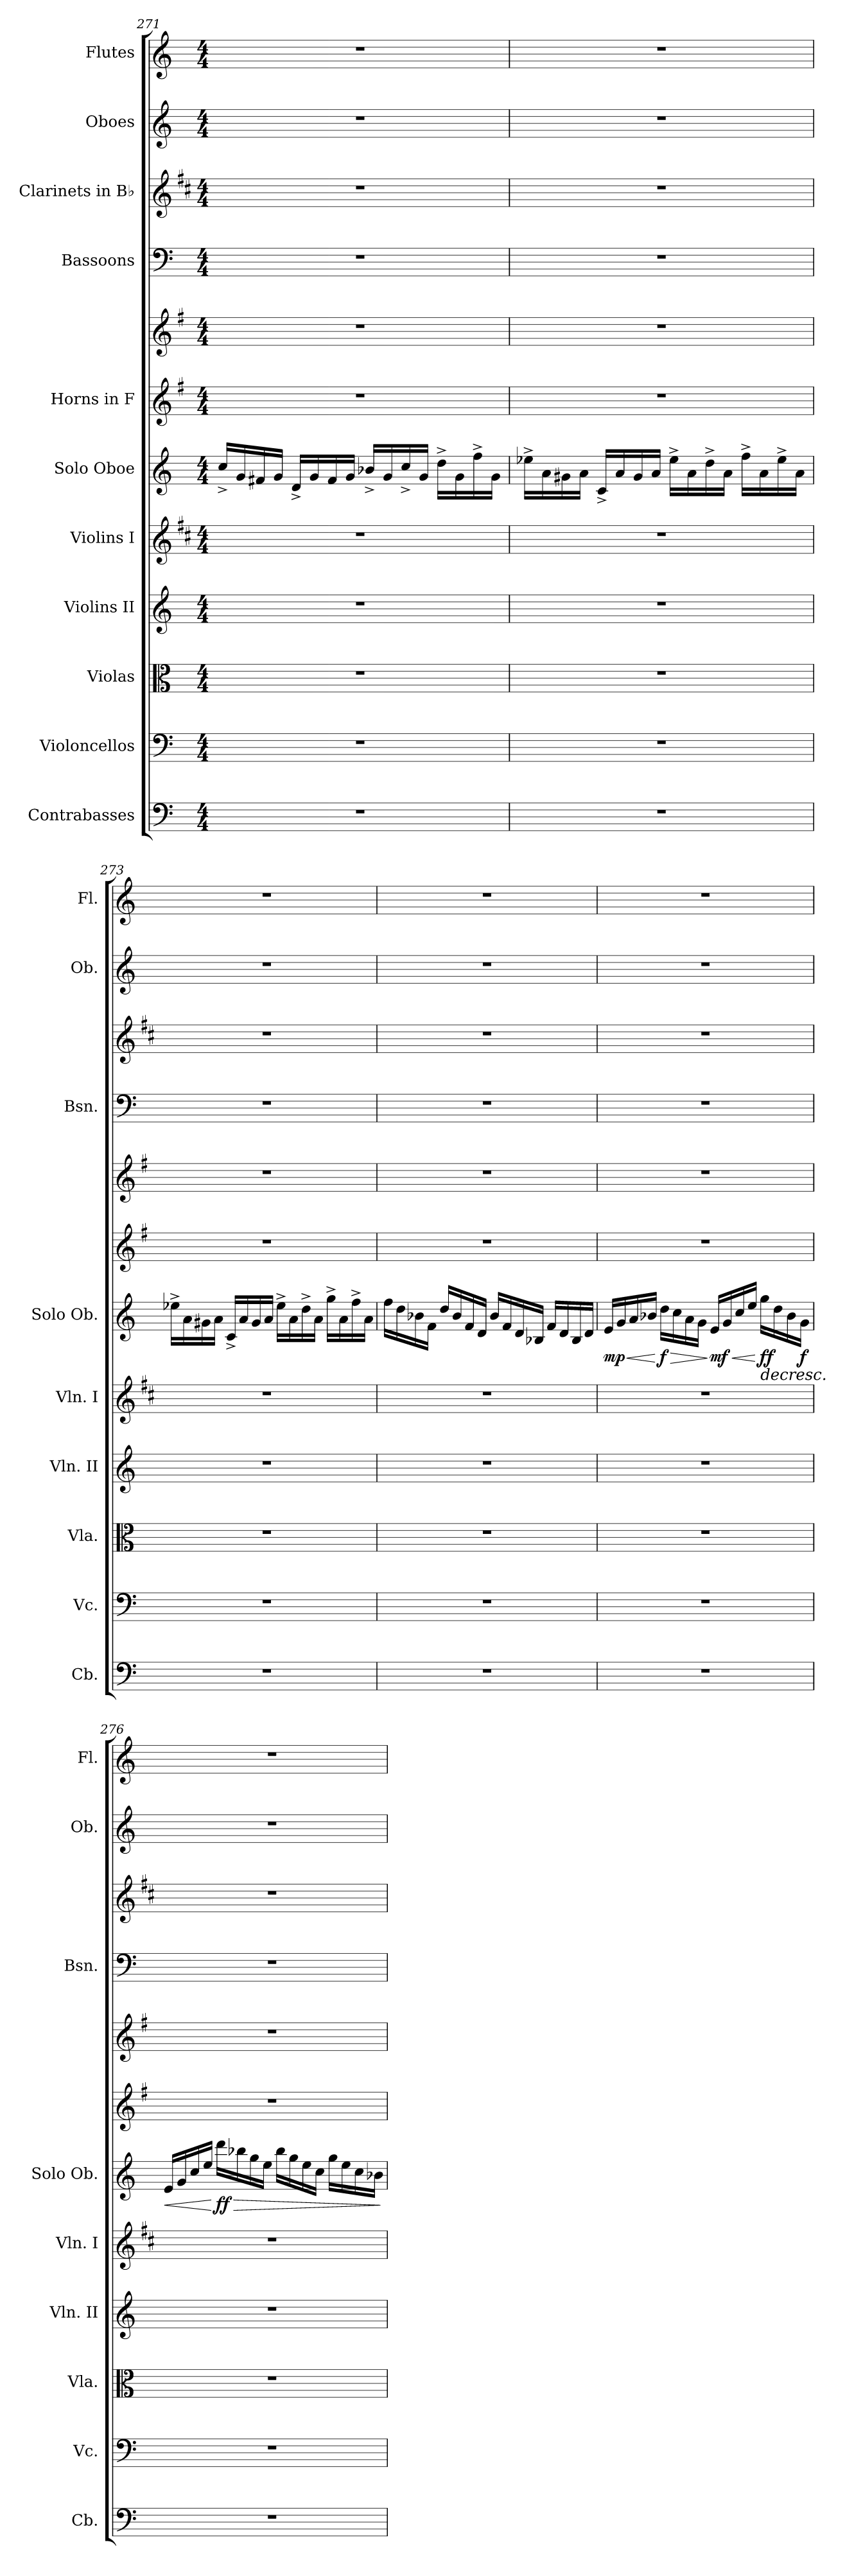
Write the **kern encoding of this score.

**kern	**kern	**kern	**kern	**kern	**kern	**dynam	**kern	**kern	**kern	**kern	**kern	**kern
*part11	*part10	*part9	*part8	*part7	*part6	*part6	*part5	*part5	*part4	*part3	*part2	*part1
*staff12	*staff11	*staff10	*staff9	*staff8	*staff7	*staff7	*staff6	*staff5	*staff4	*staff3	*staff2	*staff1
*I"Contrabasses	*I"Violoncellos	*I"Violas	*I"Violins II	*I"Violins I	*I"Solo Oboe	*	*I"Horns in F	*	*I"Bassoons	*I"Clarinets in B♭	*I"Oboes	*I"Flutes
*I'Cb.	*I'Vc.	*I'Vla.	*I'Vln. II	*I'Vln. I	*I'Solo Ob.	*	*	*	*I'Bsn.	*	*I'Ob.	*I'Fl.
*clefF4	*clefF4	*clefC3	*clefG2	*clefG2	*clefG2	*	*clefG2	*clefG2	*clefF4	*clefG2	*clefG2	*clefG2
*ITrd7c12	*	*	*	*ITrd1c2	*	*	*ITrd4c7	*ITrd4c7	*	*ITrd1c2	*	*
*k[]	*k[]	*k[]	*k[]	*k[]	*k[]	*	*k[]	*k[]	*k[]	*k[]	*k[]	*k[]
*M4/4	*M4/4	*M4/4	*M4/4	*M4/4	*M4/4	*	*M4/4	*M4/4	*M4/4	*M4/4	*M4/4	*M4/4
=271	=271	=271	=271	=271	=271	=271	=271	=271	=271	=271	=271	=271
1r	1r	1r	1r	1r	16cc^/LL	.	1r	1r	1r	1r	1r	1r
.	.	.	.	.	16g/	.	.	.	.	.	.	.
.	.	.	.	.	16f#X/	.	.	.	.	.	.	.
.	.	.	.	.	16g/JJ	.	.	.	.	.	.	.
.	.	.	.	.	16d^/LL	.	.	.	.	.	.	.
.	.	.	.	.	16g/	.	.	.	.	.	.	.
.	.	.	.	.	16f#/	.	.	.	.	.	.	.
.	.	.	.	.	16g/JJ	.	.	.	.	.	.	.
.	.	.	.	.	16b-X^/LL	.	.	.	.	.	.	.
.	.	.	.	.	16g/	.	.	.	.	.	.	.
.	.	.	.	.	16cc^/	.	.	.	.	.	.	.
.	.	.	.	.	16g/JJ	.	.	.	.	.	.	.
.	.	.	.	.	16dd^\LL	.	.	.	.	.	.	.
.	.	.	.	.	16g\	.	.	.	.	.	.	.
.	.	.	.	.	16ff^\	.	.	.	.	.	.	.
.	.	.	.	.	16g\JJ	.	.	.	.	.	.	.
!!LO:LB:g=z
=272	=272	=272	=272	=272	=272	=272	=272	=272	=272	=272	=272	=272
1r	1r	1r	1r	1r	16ee-X^\LL	.	1r	1r	1r	1r	1r	1r
.	.	.	.	.	16a\	.	.	.	.	.	.	.
.	.	.	.	.	16g#X\	.	.	.	.	.	.	.
.	.	.	.	.	16a\JJ	.	.	.	.	.	.	.
.	.	.	.	.	16c^/LL	.	.	.	.	.	.	.
.	.	.	.	.	16a/	.	.	.	.	.	.	.
.	.	.	.	.	16g#/	.	.	.	.	.	.	.
.	.	.	.	.	16a/JJ	.	.	.	.	.	.	.
.	.	.	.	.	16ee-^\LL	.	.	.	.	.	.	.
.	.	.	.	.	16a\	.	.	.	.	.	.	.
.	.	.	.	.	16dd^\	.	.	.	.	.	.	.
.	.	.	.	.	16a\JJ	.	.	.	.	.	.	.
.	.	.	.	.	16ff^\LL	.	.	.	.	.	.	.
.	.	.	.	.	16a\	.	.	.	.	.	.	.
.	.	.	.	.	16ee-^\	.	.	.	.	.	.	.
.	.	.	.	.	16a\JJ	.	.	.	.	.	.	.
=273	=273	=273	=273	=273	=273	=273	=273	=273	=273	=273	=273	=273
1r	1r	1r	1r	1r	16ee-X^\LL	.	1r	1r	1r	1r	1r	1r
.	.	.	.	.	16a\	.	.	.	.	.	.	.
.	.	.	.	.	16g#X\	.	.	.	.	.	.	.
.	.	.	.	.	16a\JJ	.	.	.	.	.	.	.
.	.	.	.	.	16c^/LL	.	.	.	.	.	.	.
.	.	.	.	.	16a/	.	.	.	.	.	.	.
.	.	.	.	.	16g#/	.	.	.	.	.	.	.
.	.	.	.	.	16a/JJ	.	.	.	.	.	.	.
.	.	.	.	.	16ee-^\LL	.	.	.	.	.	.	.
.	.	.	.	.	16a\	.	.	.	.	.	.	.
.	.	.	.	.	16dd^\	.	.	.	.	.	.	.
.	.	.	.	.	16a\JJ	.	.	.	.	.	.	.
.	.	.	.	.	16gg^\LL	.	.	.	.	.	.	.
.	.	.	.	.	16a\	.	.	.	.	.	.	.
.	.	.	.	.	16ff^\	.	.	.	.	.	.	.
.	.	.	.	.	16a\JJ	.	.	.	.	.	.	.
!!LO:LB:g=z
=274	=274	=274	=274	=274	=274	=274	=274	=274	=274	=274	=274	=274
1r	1r	1r	1r	1r	16ff\LL	.	1r	1r	1r	1r	1r	1r
.	.	.	.	.	16dd\	.	.	.	.	.	.	.
.	.	.	.	.	16b-X\	.	.	.	.	.	.	.
.	.	.	.	.	16f\JJ	.	.	.	.	.	.	.
.	.	.	.	.	16dd/LL	.	.	.	.	.	.	.
.	.	.	.	.	16b-/	.	.	.	.	.	.	.
.	.	.	.	.	16f/	.	.	.	.	.	.	.
.	.	.	.	.	16d/JJ	.	.	.	.	.	.	.
.	.	.	.	.	16b-/LL	.	.	.	.	.	.	.
.	.	.	.	.	16f/	.	.	.	.	.	.	.
.	.	.	.	.	16d/	.	.	.	.	.	.	.
.	.	.	.	.	16B-X/JJ	.	.	.	.	.	.	.
.	.	.	.	.	16f/LL	.	.	.	.	.	.	.
.	.	.	.	.	16d/	.	.	.	.	.	.	.
.	.	.	.	.	16B-/	.	.	.	.	.	.	.
.	.	.	.	.	16d/JJ	.	.	.	.	.	.	.
=275	=275	=275	=275	=275	=275	=275	=275	=275	=275	=275	=275	=275
!	!	!	!	!	!	!LO:HP:b	!	!	!	!	!	!
!	!	!	!	!	!	!LO:DY:n=1:b	!	!	!	!	!	!
1r	1r	1r	1r	1r	16e/LL	< mp	1r	1r	1r	1r	1r	1r
.	.	.	.	.	16g/	.	.	.	.	.	.	.
.	.	.	.	.	16a/	.	.	.	.	.	.	.
.	.	.	.	.	16b-X/JJ	.	.	.	.	.	.	.
!	!	!	!	!	!	!LO:HP:n=1:b	!	!	!	!	!	!
!	!	!	!	!	!	!LO:DY:n=2:b	!	!	!	!	!	!
.	.	.	.	.	16dd\LL	[ > f	.	.	.	.	.	.
.	.	.	.	.	16cc\	.	.	.	.	.	.	.
.	.	.	.	.	16a\	.	.	.	.	.	.	.
.	.	.	.	.	16g\JJ	.	.	.	.	.	.	.
!	!	!	!	!	!	!LO:HP:n=1:b	!	!	!	!	!	!
!	!	!	!	!	!	!LO:DY:n=3:b	!	!	!	!	!	!
.	.	.	.	.	16e/LL	] < mf	.	.	.	.	.	.
.	.	.	.	.	16g/	.	.	.	.	.	.	.
.	.	.	.	.	16cc/	.	.	.	.	.	.	.
.	.	.	.	.	16ee/JJ	.	.	.	.	.	.	.
!	!	!	!	!	!	!LO:HP:n=1:b	!	!	!	!	!	!
!	!	!	!	!	!	!LO:DY:n=4:b	!	!	!	!	!	!
.	.	.	.	.	16gg\LL	[ > ff	.	.	.	.	.	.
.	.	.	.	.	16dd\	.	.	.	.	.	.	.
.	.	.	.	.	16b-\	.	.	.	.	.	.	.
!	!	!	!	!	!	!LO:DY:n=5:b	!	!	!	!	!	!
.	.	.	.	.	16g\JJ	f	.	.	.	.	.	.
.	.	.	.	.	.	]	.	.	.	.	.	.
!!LO:LB:g=z
=276	=276	=276	=276	=276	=276	=276	=276	=276	=276	=276	=276	=276
!	!	!	!	!	!	!LO:HP:b	!	!	!	!	!	!
1r	1r	1r	1r	1r	16e/LL	<	1r	1r	1r	1r	1r	1r
.	.	.	.	.	16g/	.	.	.	.	.	.	.
.	.	.	.	.	16cc/	.	.	.	.	.	.	.
.	.	.	.	.	16ee/JJ	.	.	.	.	.	.	.
!	!	!	!	!	!	!LO:HP:n=1:b	!	!	!	!	!	!
!	!	!	!	!	!	!LO:DY:n=1:b	!	!	!	!	!	!
.	.	.	.	.	16ddd\LL	[ > ff	.	.	.	.	.	.
.	.	.	.	.	16bb-X\	.	.	.	.	.	.	.
.	.	.	.	.	16gg\	.	.	.	.	.	.	.
.	.	.	.	.	16ee\JJ	.	.	.	.	.	.	.
.	.	.	.	.	16bb-\LL	.	.	.	.	.	.	.
.	.	.	.	.	16gg\	.	.	.	.	.	.	.
.	.	.	.	.	16ee\	.	.	.	.	.	.	.
.	.	.	.	.	16cc\JJ	.	.	.	.	.	.	.
.	.	.	.	.	16gg\LL	.	.	.	.	.	.	.
.	.	.	.	.	16ee\	.	.	.	.	.	.	.
.	.	.	.	.	16cc\	.	.	.	.	.	.	.
.	.	.	.	.	16b-X\JJ	.	.	.	.	.	.	.
.	.	.	.	.	.	]	.	.	.	.	.	.
=	=	=	=	=	=	=	=	=	=	=	=	=
*-	*-	*-	*-	*-	*-	*-	*-	*-	*-	*-	*-	*-
